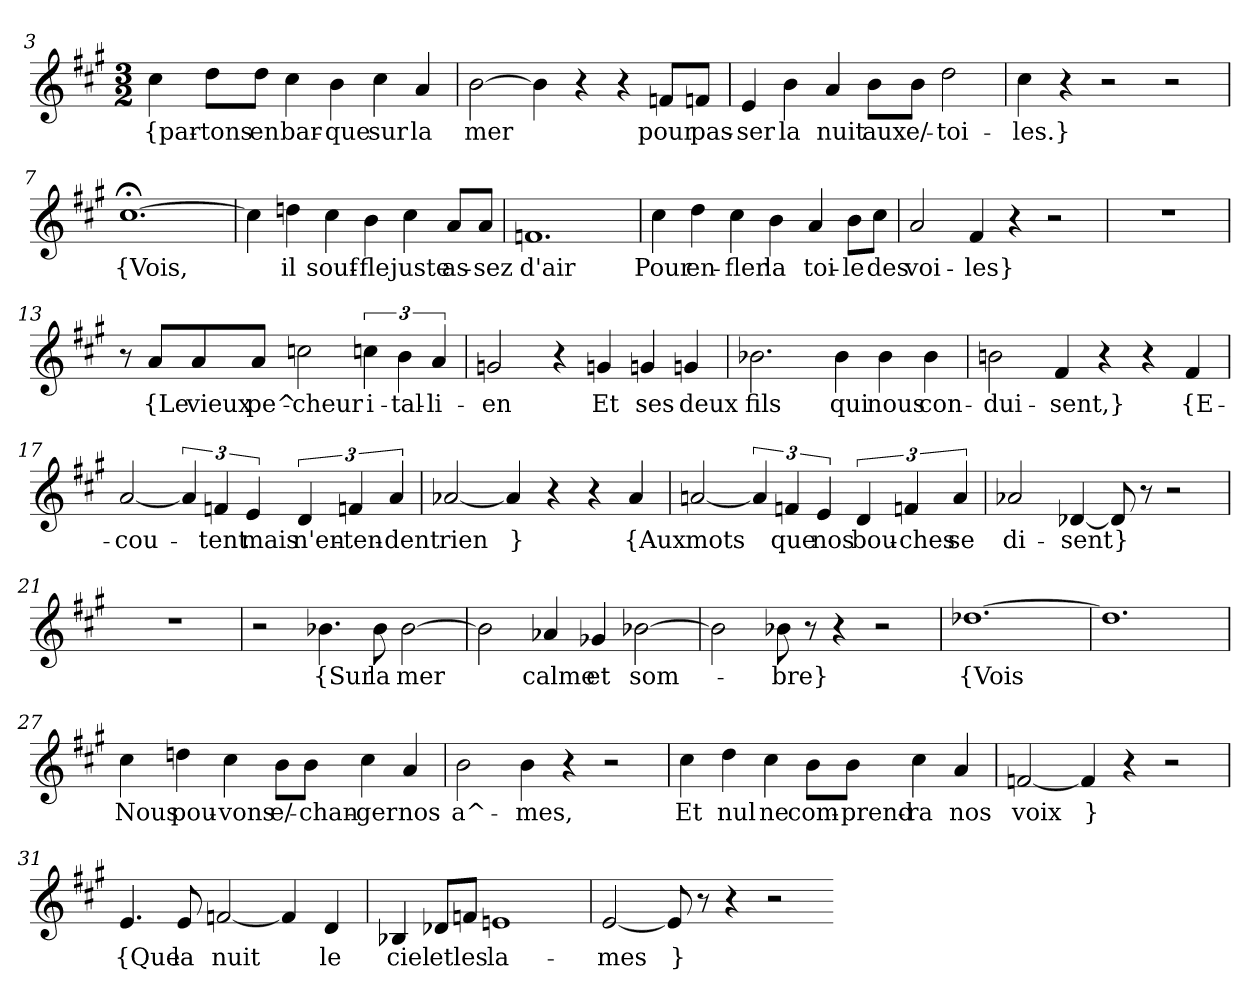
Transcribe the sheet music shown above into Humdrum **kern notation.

**kern	**text
*part1	*part1
*staff1	*staff1
*clefG2	*
*k[f#c#g#]	*
*M3/2	*
=3	=3
4cc#	{par-
8dd\L	-tons
8dd\J	en
4cc#	bar-
4b	-que
4cc#	sur
4a	la
=4	=4
[2b	mer
4b]	.
4r	.
4r	.
8fn/L	pour
8fn/J	pas-
=5	=5
4e	-ser
4b	la
4a	nuit
8b\L	aux
8b\J	e/-
2dd	-toi-
=6	=6
4cc#	-les.}
4r	.
2r	.
2r	.
=7	=7
[1.cc#;<	{Vois,
=8	=8
4cc#]	.
4ddn	il
4cc#	souf-
4b	-fle
4cc#	juste
8a/L	as-
8a/J	-sez
=9	=9
1.fn	d'air
=10	=10
4cc#	Pour
4dd	en-
4cc#	-fler
4b	la
4a	toi-
8b\L	-le
8cc#\J	des
=11	=11
2a	voi-
4f#	-les}
4r	.
2r	.
=12	=12
1.r	.
=13	=13
8r	.
8a/L	{Le
8a/	vieux
8a/J	pe^-
2ccn	-cheur
6ccn	i-
6b	-tal-
6a	-li-
=14	=14
2gn	-en
4r	.
4gn	Et
4gn	ses
4gn	deux
=15	=15
2.b-X	fils
4b-	qui
4b-	nous
4b-	con-
=16	=16
2bn	-dui-
4f#	-sent,}
4r	.
4r	.
4f#	{E-
=17	=17
[2a	-cou-
6a]	.
6fn	-tent
6e	mais
6d	n'en-
6fn	-ten-
6a	-dent
=18	=18
[2a-X	rien
4a-]	}
4r	.
4r	.
4a-	{Aux
=19	=19
[2an	mots
6an]	.
6fn	que
6e	nos
6d	bou-
6fn	-ches
6a	se
=20	=20
2a-X	di-
[4d-X	-sent
8d-]	}
8r	.
2r	.
=21	=21
1.r	.
=22	=22
2r	.
4.b-X	{Sur
8b-	la
[2b-	mer
=23	=23
2b-]	.
4a-X	calme
4g-X	et
[2b-X	som-
=24	=24
2b-]	.
8b-X	-bre}
8r	.
4r	.
2r	.
=25	=25
[1.dd-X	{Vois
=26	=26
1.dd-]	.
=27	=27
4cc#	Nous
4ddn	pou-
4cc#	-vons
8b\L	e/-
8b\J	-chan-
4cc#	-ger
4a	nos
=28	=28
2b	a^-
4b	-mes,
4r	.
2r	.
=29	=29
4cc#	Et
4dd	nul
4cc#	ne
8b\L	com-
8b\J	-prend-
4cc#	-ra
4a	nos
=30	=30
[2fn	voix
4fn]	}
4r	.
2r	.
=31	=31
4.e	{Que
8e	la
[2fn	nuit
4fn]	.
4d	le
=32	=32
4B-X	ciel
8d-X/L	et
8fn/J	les
1en	la-
=33	=33
[2e	-mes
8e]	}
8r	.
4r	.
2r	.
=-	=-
*-	*-
